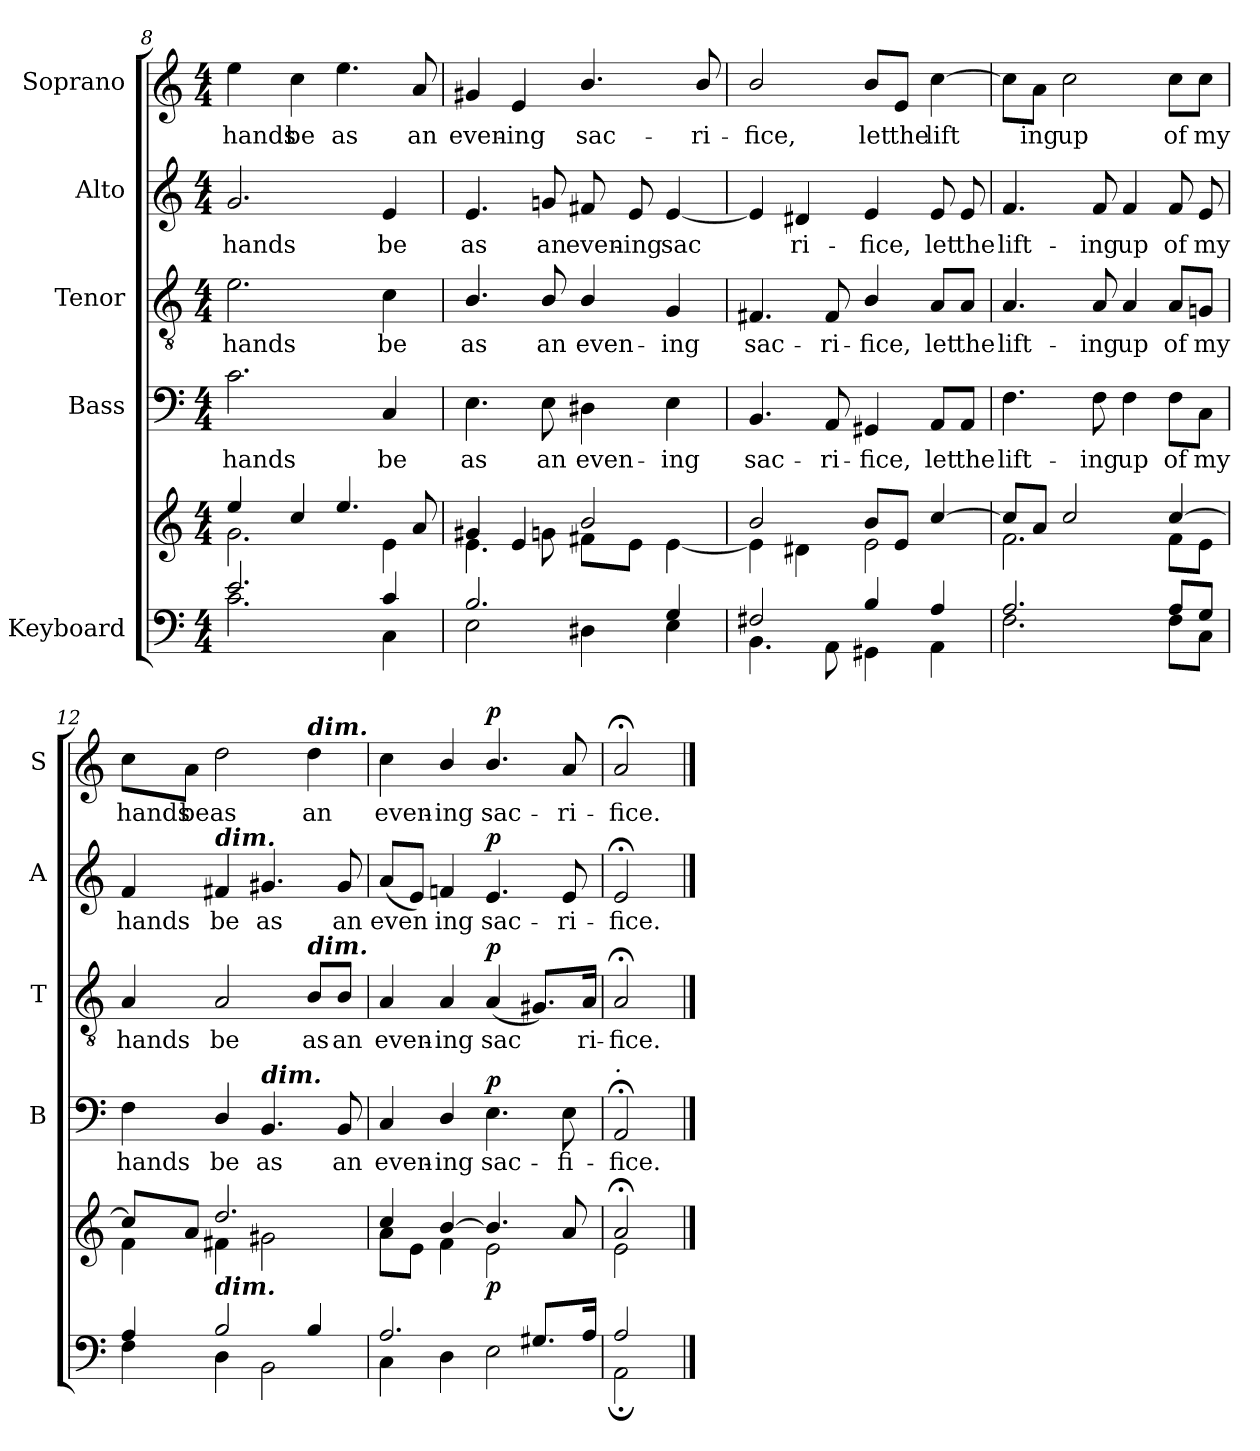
**kern	**kern	**dynam	**kern	**text	**dynam	**kern	**text	**dynam	**kern	**text	**dynam	**kern	**text	**dynam
*part5	*part5	*part5	*part4	*part4	*part4	*part3	*part3	*part3	*part2	*part2	*part2	*part1	*part1	*part1
*staff6	*staff5	*staff5/6	*staff4	*staff4	*staff4	*staff3	*staff3	*staff3	*staff2	*staff2	*staff2	*staff1	*staff1	*staff1
*I"Keyboard	*	*	*I"Bass	*	*	*I"Tenor	*	*	*I"Alto	*	*	*I"Soprano	*	*
*	*	*	*I'B	*	*	*I'T	*	*	*I'A	*	*	*I'S	*	*
*clefF4	*clefG2	*	*clefF4	*	*	*clefGv2	*	*	*clefG2	*	*	*clefG2	*	*
*k[]	*k[]	*	*k[]	*	*	*k[]	*	*	*k[]	*	*	*k[]	*	*
*C:	*C:	*	*C:	*	*	*C:	*	*	*C:	*	*	*C:	*	*
*M4/4	*M4/4	*	*M4/4	*	*	*M4/4	*	*	*M4/4	*	*	*M4/4	*	*
=8	=8	=8	=8	=8	=8	=8	=8	=8	=8	=8	=8	=8	=8	=8
*^	*^	*	*	*	*	*	*	*	*	*	*	*	*	*
!	!	!	!	!	!	!LO:LY:b	!	!	!LO:LY:b	!	!	!LO:LY:b	!	!	!LO:LY:b	!
2.e/	2.c\	4ee/	2.g\	.	2.c\	hands	.	2.e\	hands	.	2.g/	hands	.	4ee\	hands	.
!	!	!	!	!	!	!	!	!	!	!	!	!	!	!	!LO:LY:b	!
.	.	4cc/	.	.	.	.	.	.	.	.	.	.	.	4cc\	be	.
!	!	!	!	!	!	!	!	!	!	!	!	!	!	!	!LO:LY:b	!
.	.	4.ee/	.	.	.	.	.	.	.	.	.	.	.	4.ee\	as	.
!	!	!	!	!	!	!LO:LY:b	!	!	!LO:LY:b	!	!	!LO:LY:b	!	!	!	!
4c/	4C\	.	4e\	.	4C/	be	.	4c\	be	.	4e/	be	.	.	.	.
!	!	!	!	!	!	!	!	!	!	!	!	!	!	!	!LO:LY:b	!
.	.	8a/	.	.	.	.	.	.	.	.	.	.	.	8a/	an	.
=9	=9	=9	=9	=9	=9	=9	=9	=9	=9	=9	=9	=9	=9	=9	=9	=9
!	!	!	!	!	!	!LO:LY:b	!	!	!LO:LY:b	!	!	!LO:LY:b	!	!	!LO:LY:b	!
2.B/	2E\	4g#X/	4.e\	.	4.E\	as	.	4.B/	as	.	4.e/	as	.	4g#X/	even-	.
!	!	!	!	!	!	!	!	!	!	!	!	!	!	!	!LO:LY:b	!
.	.	4e/	.	.	.	.	.	.	.	.	.	.	.	4e/	-ing	.
!	!	!	!	!	!	!LO:LY:b	!	!	!LO:LY:b	!	!	!LO:LY:b	!	!	!	!
.	.	.	8gn\	.	8E\	an	.	8B/	an	.	8gni/	an	.	.	.	.
!	!	!	!	!	!	!LO:LY:b	!	!	!LO:LY:b	!	!	!LO:LY:b	!	!	!LO:LY:b	!
.	4D#X\	2b/	8f#X\L	.	4D#X\	even-	.	4B/	even-	.	8f#X/	even-	.	4.b/	sac-	.
!	!	!	!	!	!	!	!	!	!	!	!	!LO:LY:b	!	!	!	!
.	.	.	8e\J	.	.	.	.	.	.	.	8e/	-ing	.	.	.	.
!	!	!	!	!	!	!LO:LY:b	!	!	!LO:LY:b	!	!	!LO:LY:b	!	!	!	!
4G/	4E\	.	[<4e\	.	4E\	-ing	.	4G/	-ing	.	[4e/	sac­	.	.	.	.
!	!	!	!	!	!	!	!	!	!	!	!	!	!	!	!LO:LY:b	!
.	.	.	.	.	.	.	.	.	.	.	.	.	.	8b/	-ri-	.
!!LO:LB:g=z
=10	=10	=10	=10	=10	=10	=10	=10	=10	=10	=10	=10	=10	=10	=10	=10	=10
!	!	!	!	!	!	!LO:LY:b	!	!	!LO:LY:b	!	!	!	!	!	!LO:LY:b	!
2F#X/	4.BB\	2b/	4e\]	.	4.BB/	sac-	.	4.F#X/	sac-	.	4e/]	.	.	2b/	-fice,	.
!	!	!	!	!	!	!	!	!	!	!	!	!LO:LY:b	!	!	!	!
.	.	.	4d#X\	.	.	.	.	.	.	.	4d#X/	ri-	.	.	.	.
!	!	!	!	!	!	!LO:LY:b	!	!	!LO:LY:b	!	!	!	!	!	!	!
.	8AA\	.	.	.	8AA/	-ri-	.	8F#/	-ri-	.	.	.	.	.	.	.
!	!	!	!	!	!	!LO:LY:b	!	!	!LO:LY:b	!	!	!LO:LY:b	!	!	!LO:LY:b	!
4B/	4GG#X\	8b/L	2e\	.	4GG#X/	-fice,	.	4B/	-fice,	.	4e/	-fice,	.	8b/L	let	.
!	!	!	!	!	!	!	!	!	!	!	!	!	!	!	!LO:LY:b	!
.	.	8e/J	.	.	.	.	.	.	.	.	.	.	.	8e/J	the	.
!	!	!	!	!	!	!LO:LY:b	!	!	!LO:LY:b	!	!	!LO:LY:b	!	!	!LO:LY:b	!
4A/	4AA\	[>4cc/	.	.	8AA/L	let	.	8A/L	let	.	8e/	let	.	[4cc\	lift­	.
!	!	!	!	!	!	!LO:LY:b	!	!	!LO:LY:b	!	!	!LO:LY:b	!	!	!	!
.	.	.	.	.	8AA/J	the	.	8A/J	the	.	8e/	the	.	.	.	.
=11	=11	=11	=11	=11	=11	=11	=11	=11	=11	=11	=11	=11	=11	=11	=11	=11
!	!	!	!	!	!	!LO:LY:b	!	!	!LO:LY:b	!	!	!LO:LY:b	!	!	!	!
2.A/	2.F\	8cc/L]	2.f\	.	4.F\	lift-	.	4.A/	lift-	.	4.f/	lift-	.	8cc\L]	.	.
!	!	!	!	!	!	!	!	!	!	!	!	!	!	!	!LO:LY:b	!
.	.	8a/J	.	.	.	.	.	.	.	.	.	.	.	8a\J	ing	.
!	!	!	!	!	!	!	!	!	!	!	!	!	!	!	!LO:LY:b	!
.	.	2cc/	.	.	.	.	.	.	.	.	.	.	.	2cc\	up	.
!	!	!	!	!	!	!LO:LY:b	!	!	!LO:LY:b	!	!	!LO:LY:b	!	!	!	!
.	.	.	.	.	8F\	-ing	.	8A/	-ing	.	8f/	-ing	.	.	.	.
!	!	!	!	!	!	!LO:LY:b	!	!	!LO:LY:b	!	!	!LO:LY:b	!	!	!	!
.	.	.	.	.	4F\	up	.	4A/	up	.	4f/	up	.	.	.	.
!	!	!	!	!	!	!LO:LY:b	!	!	!LO:LY:b	!	!	!LO:LY:b	!	!	!LO:LY:b	!
8A/L	8F\L	[>4cc/	8f\L	.	8F\L	of	.	8A/L	of	.	8f/	of	.	8cc\L	of	.
!	!	!	!	!	!	!LO:LY:b	!	!	!LO:LY:b	!	!	!LO:LY:b	!	!	!LO:LY:b	!
8G/J	8C\J	.	8e\J	.	8C\J	my	.	8Gni/J	my	.	8e/	my	.	8cc\J	my	.
=12	=12	=12	=12	=12	=12	=12	=12	=12	=12	=12	=12	=12	=12	=12	=12	=12
!	!	!	!	!	!	!LO:LY:b	!	!	!LO:LY:b	!	!	!LO:LY:b	!	!	!LO:LY:b	!
4A/	4F\	8cc/L]	4f\	.	4F\	hands	.	4A/	hands	.	4f/	hands	.	8cc\L	hands	.
!	!	!	!	!	!	!	!	!	!	!	!	!	!	!	!LO:LY:b	!
.	.	8a/J	.	.	.	.	.	.	.	.	.	.	.	8a\J	be	.
!	!	!	!	!	!	!	!	!	!	!	!LO:TX:a:Bi:t=dim.	!	!	!	!	!
!	!	!LO:TX:b:Bi:t=dim.	!	!	!	!	!	!	!	!	!	!	!	!	!	!
!	!	!	!	!	!	!LO:LY:b	!	!	!LO:LY:b	!	!	!LO:LY:b	!	!	!LO:LY:b	!
2B/	4D\	2.dd/	4f#X\	.	4D/	be	.	2A/	be	.	4f#X/	be	.	2dd\	as	.
!	!	!	!	!	!LO:TX:a:Bi:t=dim.	!	!	!	!	!	!	!	!	!	!	!
!	!	!	!	!	!	!LO:LY:b	!	!	!	!	!	!LO:LY:b	!	!	!	!
.	2BB\	.	2g#X\	.	4.BB/	as	.	.	.	.	4.g#X/	as	.	.	.	.
!	!	!	!	!	!	!	!	!	!	!	!	!	!	!LO:TX:a:Bi:t=dim.	!	!
!	!	!	!	!	!	!	!	!LO:TX:a:Bi:t=dim.	!	!	!	!	!	!	!	!
!	!	!	!	!	!	!	!	!	!LO:LY:b	!	!	!	!	!	!LO:LY:b	!
4B/	.	.	.	.	.	.	.	8B/L	as	.	.	.	.	4dd\	an	.
!	!	!	!	!	!	!LO:LY:b	!	!	!LO:LY:b	!	!	!LO:LY:b	!	!	!	!
.	.	.	.	.	8BB/	an	.	8B/J	an	.	8g#/	an	.	.	.	.
=13	=13	=13	=13	=13	=13	=13	=13	=13	=13	=13	=13	=13	=13	=13	=13	=13
!	!	!	!	!	!	!LO:LY:b	!	!	!LO:LY:b	!	!	!LO:LY:b	!	!	!LO:LY:b	!
2.A/	4C\	4cc/	8a\L	.	4C/	even-	.	4A/	even-	.	(<8a/L	even­	.	4cc\	even-	.
.	.	.	8e\J	.	.	.	.	.	.	.	8e/J)	.	.	.	.	.
!	!	!	!	!	!	!LO:LY:b	!	!	!LO:LY:b	!	!	!LO:LY:b	!	!	!LO:LY:b	!
.	4D\	[>4b/	4f\	.	4D/	-ing	.	4A/	-ing	.	4fni/	ing	.	4b/	-ing	.
!	!	!	!	!LO:DY:b	!	!LO:LY:b	!LO:DY:b	!	!LO:LY:b	!LO:DY:b	!	!LO:LY:b	!LO:DY:b	!	!LO:LY:b	!LO:DY:b
.	2E\	4.b/]	2e\	p	4.E\	sac-	p	(<4A/	sac­	p	4.e/	sac-	p	4.b/	sac-	p
8.G#X/L	.	.	.	.	.	.	.	8.G#X/L)	.	.	.	.	.	.	.	.
!	!	!	!	!	!	!LO:LY:b	!	!	!	!	!	!LO:LY:b	!	!	!LO:LY:b	!
.	.	8a/	.	.	8E\	-fi-	.	.	.	.	8e/	-ri-	.	8a/	-ri-	.
!	!	!	!	!	!	!	!	!	!LO:LY:b	!	!	!	!	!	!	!
16A/Jk	.	.	.	.	.	.	.	16A/Jk	ri-	.	.	.	.	.	.	.
=14	=14	=14	=14	=14	=14	=14	=14	=14	=14	=14	=14	=14	=14	=14	=14	=14
!	!	!	!	!	!LO:TX:a:i:t=.	!	!	!	!	!	!	!	!	!	!	!
!	!	!	!	!	!	!LO:LY:b	!	!	!LO:LY:b	!	!	!LO:LY:b	!	!	!LO:LY:b	!
2A/	2AA;\	2a;</	2e\	.	2AA;/	-fice.	.	2A;/	-fice.	.	2e;/	-fice.	.	2a;/	-fice.	.
*v	*v	*	*	*	*	*	*	*	*	*	*	*	*	*	*	*
*	*v	*v	*	*	*	*	*	*	*	*	*	*	*	*	*
==	==	==	==	==	==	==	==	==	==	==	==	==	==	==
*-	*-	*-	*-	*-	*-	*-	*-	*-	*-	*-	*-	*-	*-	*-
